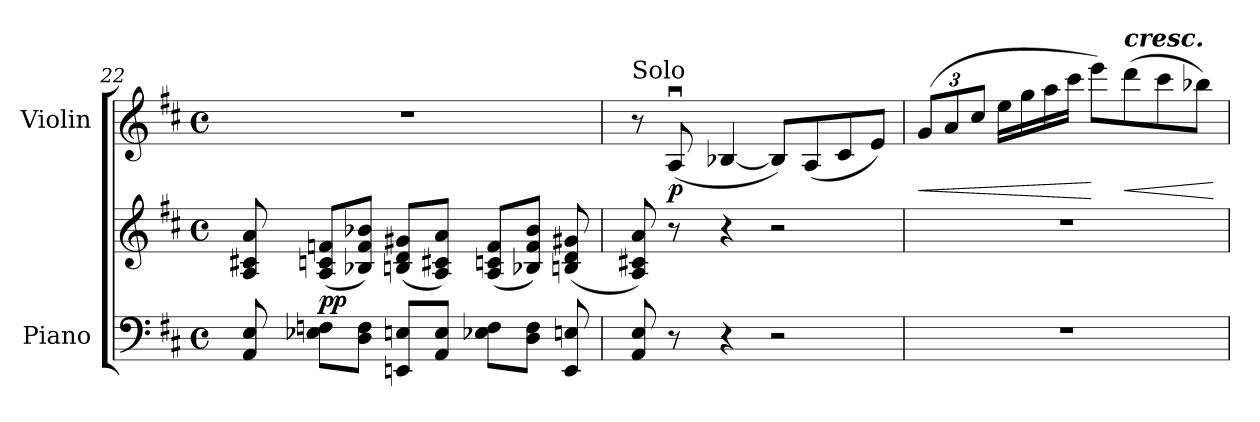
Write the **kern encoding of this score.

**kern	**kern	**dynam	**kern	**dynam
*part2	*part2	*part2	*part1	*part1
*staff3	*staff2	*staff2/3	*staff1	*staff1
*I"Piano	*	*	*I"Violin	*
*I'Pno.	*	*	*I'Vln.	*
!!LO:PB:g=z
*clefF4	*clefG2	*	*clefG2	*
*k[f#c#]	*k[f#c#]	*	*k[f#c#]	*
*M4/4	*M4/4	*	*M4/4	*
*met(c)	*met(c)	*	*met(c)	*
=22	=22	=22	=22	=22
8AA/ 8E/	8A/ 8c#X/ 8a/	.	1r	.
!	!	!LO:DY:a=2	!	!
8E-X\ 8Fn\L	(8A/ 8cn/ 8fn/L	pp	.	.
8D\ 8F\J	8B-X/ 8f/ 8b-X/J)	.	.	.
8EEn/ 8En/L	(8Bn/ 8d/ 8g#X/L	.	.	.
8AA/ 8E/J	8A/ 8c#X/ 8a/J)	.	.	.
8E-X\ 8F\L	(8A/ 8cn/ 8f/L	.	.	.
8D\ 8F\J	8B-X/ 8f/ 8b-/J)	.	.	.
8EE/ 8En/	(8Bn/ 8d/ 8g#X/	.	.	.
=23	=23	=23	=23	=23
!	!	!	!LO:TX:a:t=Solo	!
8AA/ 8E/	8A/ 8c#X/ 8a/)	.	8r	.
*	*	*	*MM65	*
!	!	!	!	!LO:DY:b
8r	8r	.	(8Au/	p
*	*	*	*MM60	*
4r	4r	.	[4B-X/	.
2r	2r	.	8B-/L])	.
*	*	*	*MM70	*
.	.	.	(8A/	.
.	.	.	8c#/	.
.	.	.	8e/J)	.
=24	=24	=24	=24	=24
*	*	*	*Xbrackettup	*
!	!	!	!	!LO:HP:b
1r	1r	.	(12g/L	<
.	.	.	12a/	.
.	.	.	12cc#/J	.
.	.	.	16ee\LL	.
.	.	.	16gg\	.
.	.	.	16aa\	.
.	.	.	16ccc#\JJ	.
*	*	*	*MM50	*
.	.	.	8eee\L)	[
*	*	*	*MM70	*
!	!	!	!LO:TX:a:Bi:t=cresc.	!
!	!	!	!	!LO:HP:b
.	.	.	(8ddd\	<
.	.	.	8ccc#\	.
.	.	.	8bb-X\J)	.
.	.	.	.	[
=	=	=	=	=
*-	*-	*-	*-	*-
